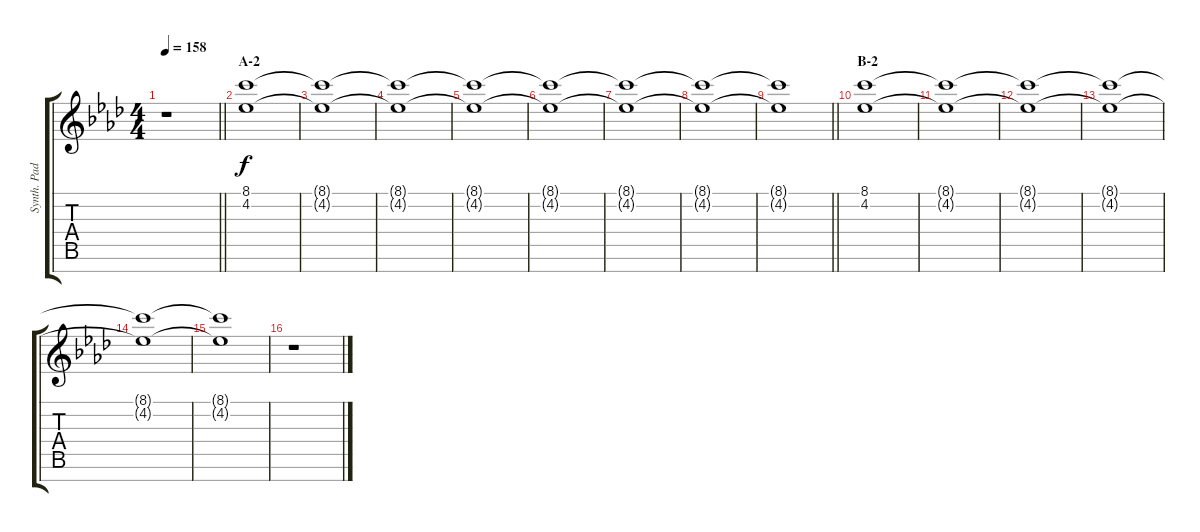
\track ("Synth. Pad" "Synth. Pad") {instrument pad2warm}
\staff {score tabs}
\tuning (E5 B4 G4 D4 A3 E3 B2) {hide}
\ts (4 4)
\tempo 158
\clef g2
\barLineRight lightlight
\ks ab
r.1{dy f} |
\section ("" "A-2")
(8.1 4.2).1 |
(8.1{t} 4.2{t}).1 |
(8.1{t} 4.2{t}).1 |
(8.1{t} 4.2{t}).1 |
(8.1{t} 4.2{t}).1 |
(8.1{t} 4.2{t}).1 |
(8.1{t} 4.2{t}).1 |
\barLineRight lightlight
(8.1{t} 4.2{t}).1 |
\section ("" "B-2")
(8.1 4.2).1 |
(8.1{t} 4.2{t}).1 |
(8.1{t} 4.2{t}).1 |
(8.1{t} 4.2{t}).1 |
(8.1{t} 4.2{t}).1 |
(8.1{t} 4.2{t}).1 |
r.1
